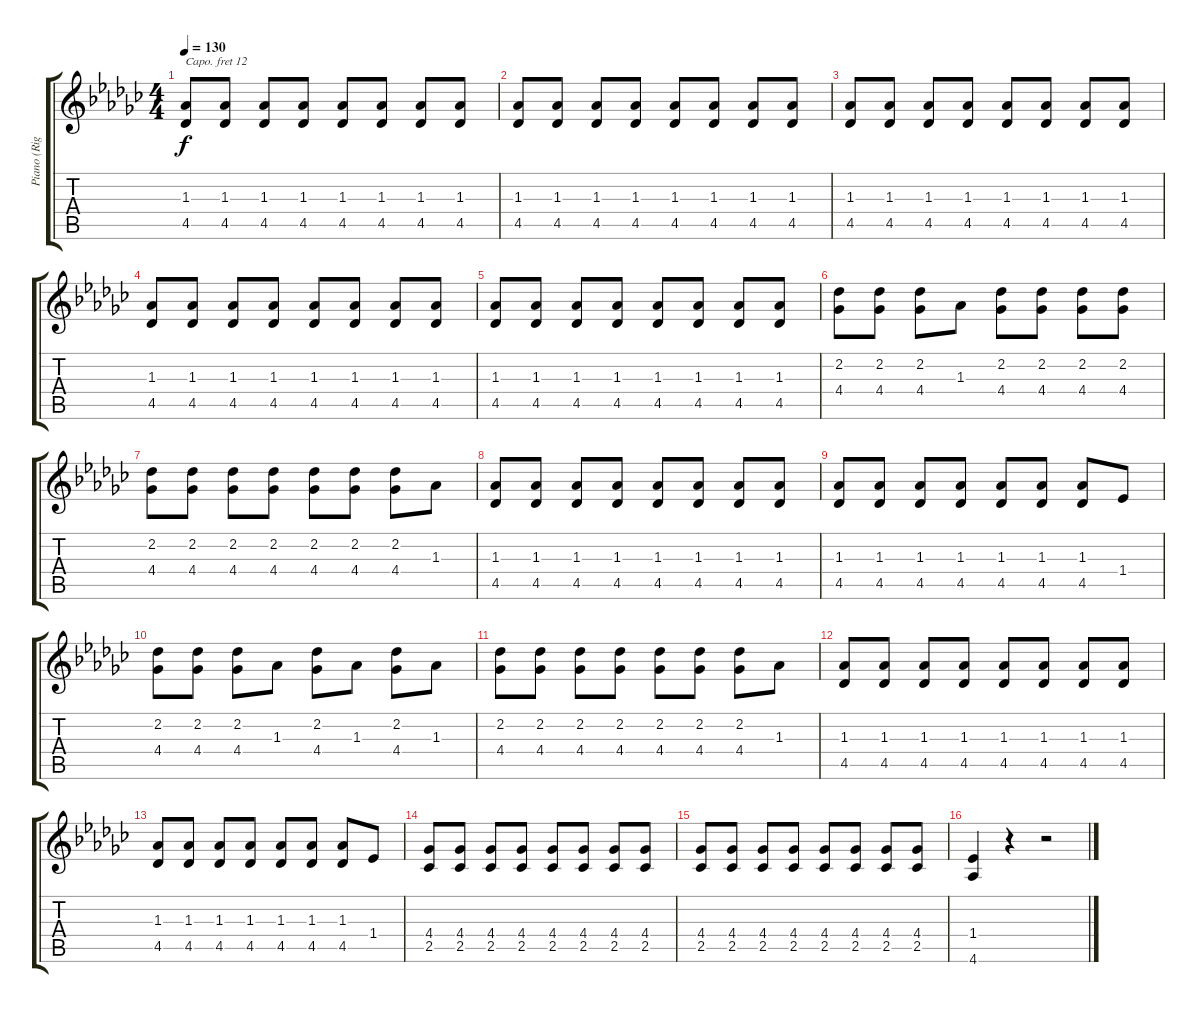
\track ("Piano (Right Hand)" "Piano (Rig") {instrument acousticgrandpiano}
\staff {score tabs}
\capo 12
\tuning (E4 B3 G3 D3 A2 E2) {hide}
\ts (4 4)
\tempo 130
\clef g2
\ks gb
(1.3 4.5).8{dy f} (1.3 4.5).8 (1.3 4.5).8 (1.3 4.5).8 (1.3 4.5).8 (1.3 4.5).8 (1.3 4.5).8 (1.3 4.5).8 |
(1.3 4.5).8 (1.3 4.5).8 (1.3 4.5).8 (1.3 4.5).8 (1.3 4.5).8 (1.3 4.5).8 (1.3 4.5).8 (1.3 4.5).8 |
(1.3 4.5).8 (1.3 4.5).8 (1.3 4.5).8 (1.3 4.5).8 (1.3 4.5).8 (1.3 4.5).8 (1.3 4.5).8 (1.3 4.5).8 |
(1.3 4.5).8 (1.3 4.5).8 (1.3 4.5).8 (1.3 4.5).8 (1.3 4.5).8 (1.3 4.5).8 (1.3 4.5).8 (1.3 4.5).8 |
(1.3 4.5).8 (1.3 4.5).8 (1.3 4.5).8 (1.3 4.5).8 (1.3 4.5).8 (1.3 4.5).8 (1.3 4.5).8 (1.3 4.5).8 |
(2.2 4.4).8 (2.2 4.4).8 (2.2 4.4).8 1.3.8 (2.2 4.4).8 (2.2 4.4).8 (2.2 4.4).8 (2.2 4.4).8 |
(2.2 4.4).8 (2.2 4.4).8 (2.2 4.4).8 (2.2 4.4).8 (2.2 4.4).8 (2.2 4.4).8 (2.2 4.4).8 1.3.8 |
(1.3 4.5).8 (1.3 4.5).8 (1.3 4.5).8 (1.3 4.5).8 (1.3 4.5).8 (1.3 4.5).8 (1.3 4.5).8 (1.3 4.5).8 |
(1.3 4.5).8 (1.3 4.5).8 (1.3 4.5).8 (1.3 4.5).8 (1.3 4.5).8 (1.3 4.5).8 (1.3 4.5).8 1.4.8 |
(2.2 4.4).8 (2.2 4.4).8 (2.2 4.4).8 1.3.8 (2.2 4.4).8 1.3.8 (2.2 4.4).8 1.3.8 |
(2.2 4.4).8 (2.2 4.4).8 (2.2 4.4).8 (2.2 4.4).8 (2.2 4.4).8 (2.2 4.4).8 (2.2 4.4).8 1.3.8 |
(1.3 4.5).8 (1.3 4.5).8 (1.3 4.5).8 (1.3 4.5).8 (1.3 4.5).8 (1.3 4.5).8 (1.3 4.5).8 (1.3 4.5).8 |
(1.3 4.5).8 (1.3 4.5).8 (1.3 4.5).8 (1.3 4.5).8 (1.3 4.5).8 (1.3 4.5).8 (1.3 4.5).8 1.4.8 |
(4.4 2.5).8 (4.4 2.5).8 (4.4 2.5).8 (4.4 2.5).8 (4.4 2.5).8 (4.4 2.5).8 (4.4 2.5).8 (4.4 2.5).8 |
(4.4 2.5).8 (4.4 2.5).8 (4.4 2.5).8 (4.4 2.5).8 (4.4 2.5).8 (4.4 2.5).8 (4.4 2.5).8 (4.4 2.5).8 |
(1.4 4.6).4 r.4 r.2
